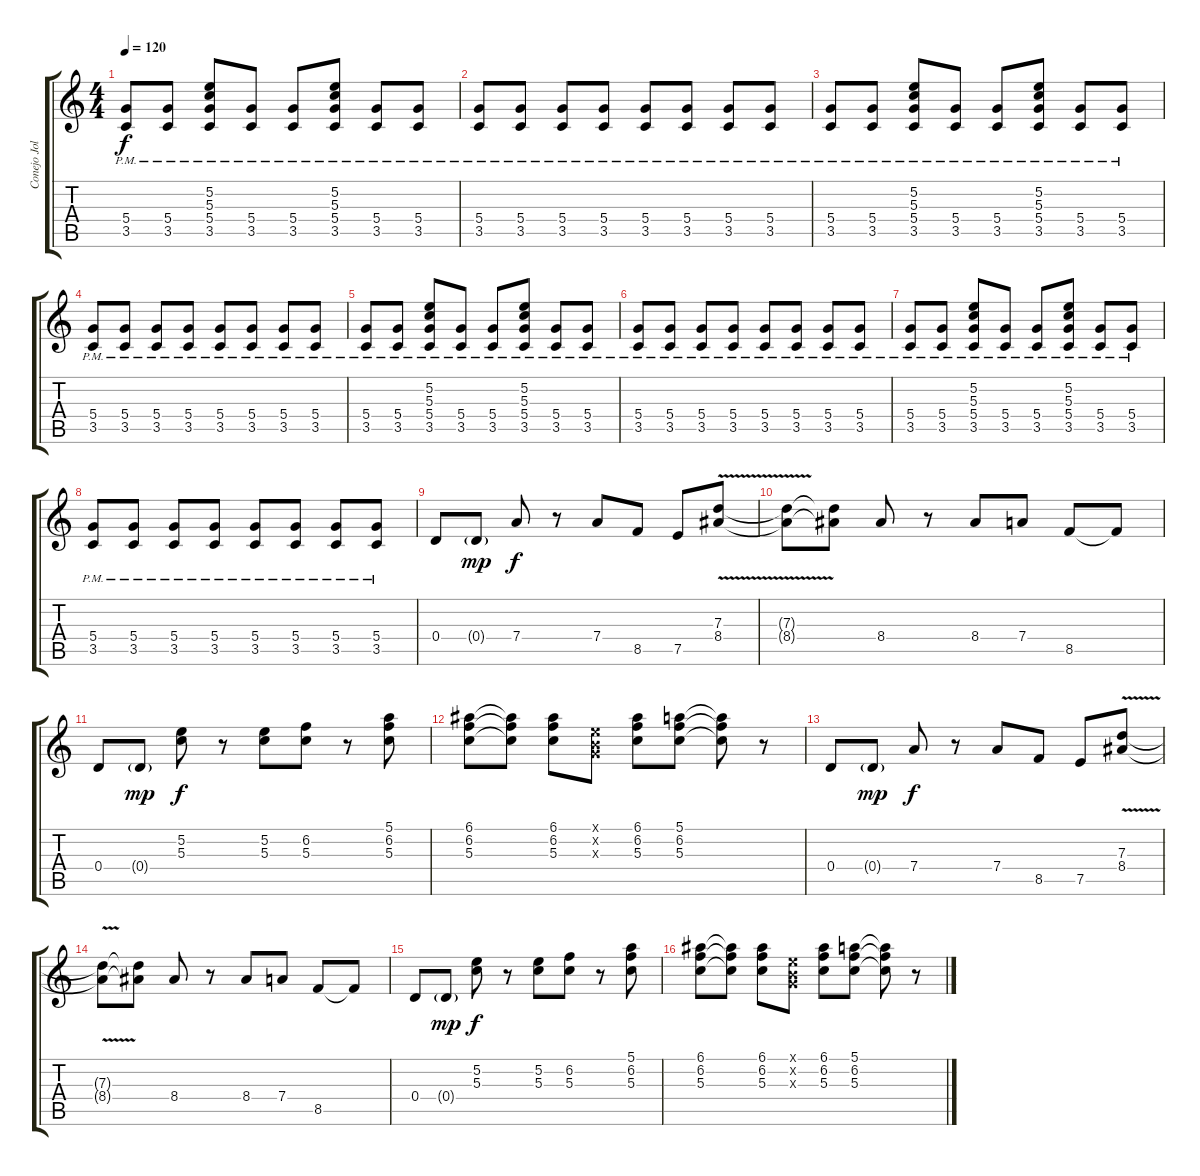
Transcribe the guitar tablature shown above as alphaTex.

\track ("Conejo Jolivet" "Conejo Jol") {instrument electricguitarclean}
\staff {score tabs}
\tuning (E4 B3 G3 D3 A2 E2) {hide}
\ts (4 4)
\tempo 120
\clef g2
\ks c
(5.4{pm} 3.5{pm}).8{dy f} (5.4{pm} 3.5{pm}).8 (5.2 5.3 5.4{pm} 3.5{pm}).8 (5.4{pm} 3.5{pm}).8 (5.4{pm} 3.5{pm}).8 (5.2 5.3 5.4{pm} 3.5{pm}).8 (5.4{pm} 3.5{pm}).8 (5.4{pm} 3.5{pm}).8 |
(5.4{pm} 3.5{pm}).8 (5.4{pm} 3.5{pm}).8 (5.4{pm} 3.5{pm}).8 (5.4{pm} 3.5{pm}).8 (5.4{pm} 3.5{pm}).8 (5.4{pm} 3.5{pm}).8 (5.4{pm} 3.5{pm}).8 (5.4{pm} 3.5{pm}).8 |
(5.4{pm} 3.5{pm}).8 (5.4{pm} 3.5{pm}).8 (5.2 5.3 5.4{pm} 3.5{pm}).8 (5.4{pm} 3.5{pm}).8 (5.4{pm} 3.5{pm}).8 (5.2 5.3 5.4{pm} 3.5{pm}).8 (5.4{pm} 3.5{pm}).8 (5.4{pm} 3.5{pm}).8 |
(5.4{pm} 3.5{pm}).8 (5.4{pm} 3.5{pm}).8 (5.4{pm} 3.5{pm}).8 (5.4{pm} 3.5{pm}).8 (5.4{pm} 3.5{pm}).8 (5.4{pm} 3.5{pm}).8 (5.4{pm} 3.5{pm}).8 (5.4{pm} 3.5{pm}).8 |
(5.4{pm} 3.5{pm}).8 (5.4{pm} 3.5{pm}).8 (5.2 5.3 5.4{pm} 3.5{pm}).8 (5.4{pm} 3.5{pm}).8 (5.4{pm} 3.5{pm}).8 (5.2 5.3 5.4{pm} 3.5{pm}).8 (5.4{pm} 3.5{pm}).8 (5.4{pm} 3.5{pm}).8 |
(5.4{pm} 3.5{pm}).8 (5.4{pm} 3.5{pm}).8 (5.4{pm} 3.5{pm}).8 (5.4{pm} 3.5{pm}).8 (5.4{pm} 3.5{pm}).8 (5.4{pm} 3.5{pm}).8 (5.4{pm} 3.5{pm}).8 (5.4{pm} 3.5{pm}).8 |
(5.4{pm} 3.5{pm}).8 (5.4{pm} 3.5{pm}).8 (5.2 5.3 5.4{pm} 3.5{pm}).8 (5.4{pm} 3.5{pm}).8 (5.4{pm} 3.5{pm}).8 (5.2 5.3 5.4{pm} 3.5{pm}).8 (5.4{pm} 3.5{pm}).8 (5.4{pm} 3.5{pm}).8 |
(5.4{pm} 3.5{pm}).8 (5.4{pm} 3.5{pm}).8 (5.4{pm} 3.5{pm}).8 (5.4{pm} 3.5{pm}).8 (5.4{pm} 3.5{pm}).8 (5.4{pm} 3.5{pm}).8 (5.4{pm} 3.5{pm}).8 (5.4{pm} 3.5{pm}).8 |
0.4.8 0.4{g}.8{dy mp} 7.4.8{dy f} r.8 7.4.8 8.5.8 7.5.8 (7.3{v} 8.4{v}).8 |
(7.3{t} 8.4{t}).8 (7.3{t} 8.4{t}).8 8.4.8 r.8 8.4.8 7.4.8 8.5.8 8.5{t}.8 |
0.4.8 0.4{g}.8{dy mp} (5.2 5.3).8{dy f} r.8 (5.2 5.3).8 (6.2 5.3).8 r.8 (5.1 6.2 5.3).8 |
(6.1 6.2 5.3).8 (6.1{t} 6.2{t} 5.3{t}).8 (6.1 6.2 5.3).8 (0.1{x} 0.2{x} 0.3{x}).8 (6.1 6.2 5.3).8 (5.1 6.2 5.3).8 (5.1{t} 6.2{t} 5.3{t}).8 r.8 |
0.4.8 0.4{g}.8{dy mp} 7.4.8{dy f} r.8 7.4.8 8.5.8 7.5.8 (7.3{v} 8.4{v}).8 |
(7.3{t} 8.4{t}).8 (7.3{t} 8.4{t}).8 8.4.8 r.8 8.4.8 7.4.8 8.5.8 8.5{t}.8 |
0.4.8 0.4{g}.8{dy mp} (5.2 5.3).8{dy f} r.8 (5.2 5.3).8 (6.2 5.3).8 r.8 (5.1 6.2 5.3).8 |
(6.1 6.2 5.3).8 (6.1{t} 6.2{t} 5.3{t}).8 (6.1 6.2 5.3).8 (0.1{x} 0.2{x} 0.3{x}).8 (6.1 6.2 5.3).8 (5.1 6.2 5.3).8 (5.1{t} 6.2{t} 5.3{t}).8 r.8
